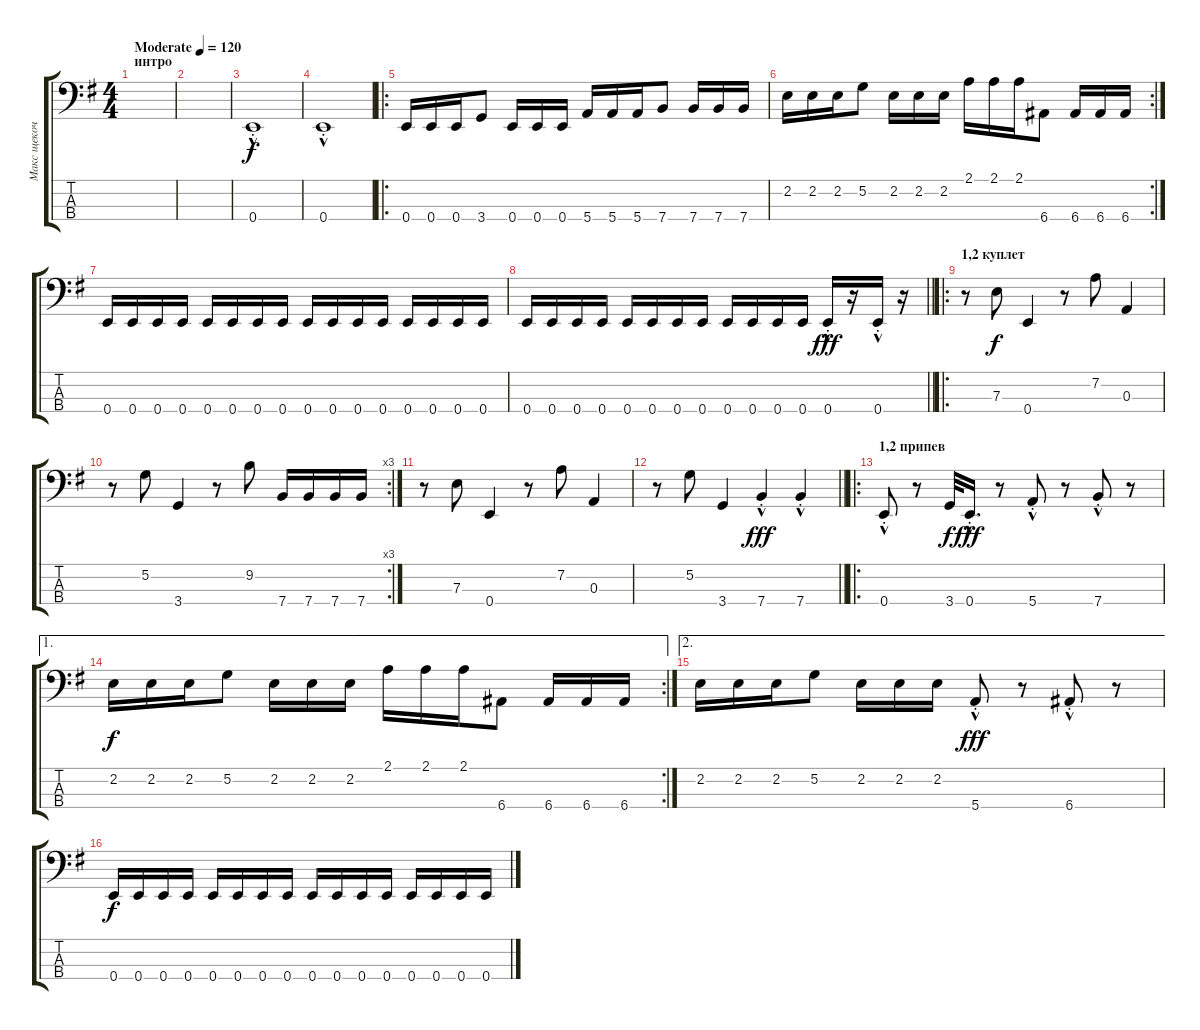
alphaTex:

\track ("Макс щекочет бас" "Макс щекоч") {instrument acousticguitarsteel}
\staff {score tabs}
\tuning (G2 D2 A1 E1) {hide}
\ts (4 4)
\section ("" "интро")
\tempo (120 "Moderate")
\clef f4
\ks eminor
|
|
0.4{hac st}.1 |
0.4{hac st}.1 |
\ro
0.4.16{dy f} 0.4.16 0.4.16 3.4.8 0.4.16 0.4.16 0.4.16 5.4.16 5.4.16 5.4.16 7.4.8 7.4.16 7.4.16 7.4.16 |
\rc 2
2.2.16 2.2.16 2.2.16 5.2.8 2.2.16 2.2.16 2.2.16 2.1.16 2.1.16 2.1.16 6.4.8 6.4.16 6.4.16 6.4.16 |
0.4.16 0.4.16 0.4.16 0.4.16 0.4.16 0.4.16 0.4.16 0.4.16 0.4.16 0.4.16 0.4.16 0.4.16 0.4.16 0.4.16 0.4.16 0.4.16 |
\barLineRight lightlight
0.4.16 0.4.16 0.4.16 0.4.16 0.4.16 0.4.16 0.4.16 0.4.16 0.4.16 0.4.16 0.4.16 0.4.16 0.4{hac st}.16{dy fff} r.16 0.4{hac st}.16 r.16 |
\ro
\section ("" "1,2 куплет")
r.8 7.3.8{dy f} 0.4.4 r.8 7.2.8 0.3.4 |
\rc 3
r.8 5.2.8 3.4.4 r.8 9.2.8 7.4.16 7.4.16 7.4.16 7.4.16 |
r.8 7.3.8 0.4.4 r.8 7.2.8 0.3.4 |
\barLineRight lightlight
r.8 5.2.8 3.4.4 7.4{hac st}.4{dy fff} 7.4{hac st}.4 |
\ro
\section ("" "1,2 припев")
0.4{hac st}.8 r.8 3.4.32{dy f} 0.4{hac st}.16{d dy fff} r.8 5.4{hac st}.8 r.8 7.4{hac st}.8 r.8 |
\ae 1
\rc 2
2.2.16{dy f} 2.2.16 2.2.16 5.2.8 2.2.16 2.2.16 2.2.16 2.1.16 2.1.16 2.1.16 6.4.8 6.4.16 6.4.16 6.4.16 |
\ae 2
2.2.16 2.2.16 2.2.16 5.2.8 2.2.16 2.2.16 2.2.16 5.4{hac st}.8{dy fff} r.8 6.4{hac st}.8 r.8 |
0.4.16{dy f} 0.4.16 0.4.16 0.4.16 0.4.16 0.4.16 0.4.16 0.4.16 0.4.16 0.4.16 0.4.16 0.4.16 0.4.16 0.4.16 0.4.16 0.4.16
